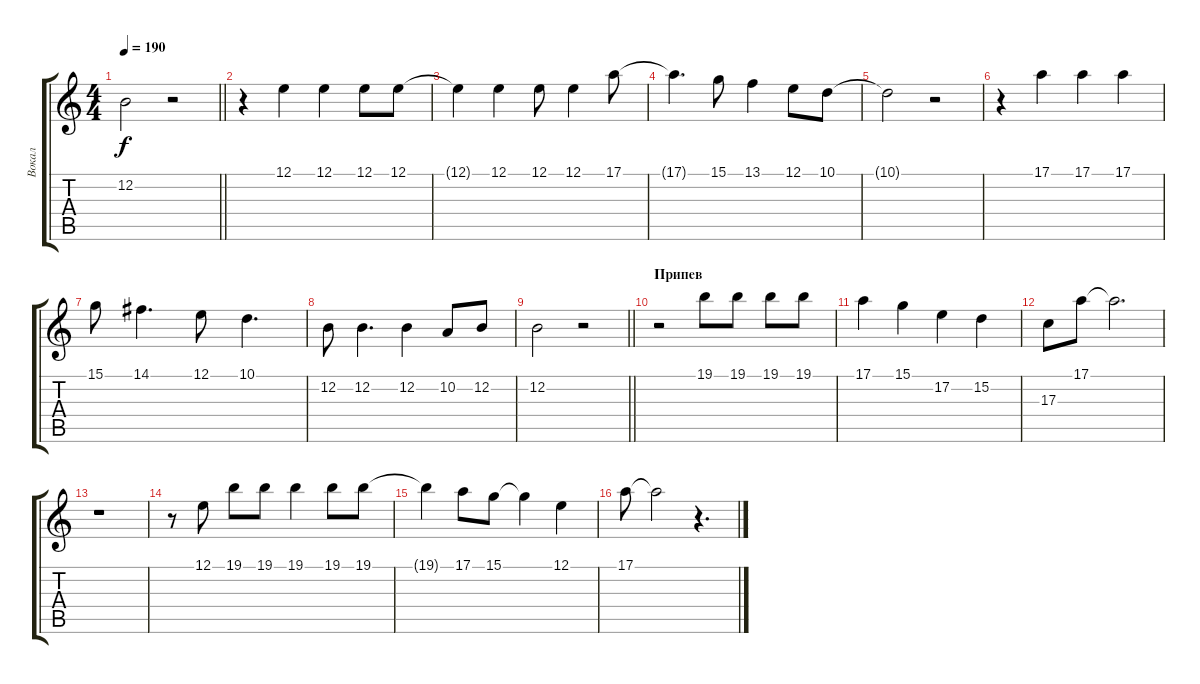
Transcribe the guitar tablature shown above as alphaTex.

\track ("Вокал" "Вокал") {instrument flute}
\staff {score tabs}
\tuning (E4 B3 G3 D3 A2 E2) {hide}
\ts (4 4)
\tempo 190
\clef g2
\barLineRight lightlight
\ks c
12.2.2{dy f} r.2 |
\section ("" " ")
r.4 12.1.4 12.1.4 12.1.8 12.1.8 |
12.1{t}.4 12.1.4 12.1.8 12.1.4 17.1.8 |
17.1{t}.4{d} 15.1.8 13.1.4 12.1.8 10.1.8 |
10.1{t}.2 r.2 |
r.4 17.1.4 17.1.4 17.1.4 |
15.1.8 14.1.4{d} 12.1.8 10.1.4{d} |
12.2.8 12.2.4{d} 12.2.4 10.2.8 12.2.8 |
\barLineRight lightlight
12.2.2 r.2 |
\section ("" "Припев")
r.2 19.1.8 19.1.8 19.1.8 19.1.8 |
17.1.4 15.1.4 17.2.4 15.2.4 |
17.3.8 17.1.8 17.1{t}.2{d} |
r.1 |
r.8 12.1.8 19.1.8 19.1.8 19.1.4 19.1.8 19.1.8 |
19.1{t}.4 17.1.8 15.1.8 15.1{t}.4 12.1.4 |
17.1.8 17.1{t}.2 r.4{d}
